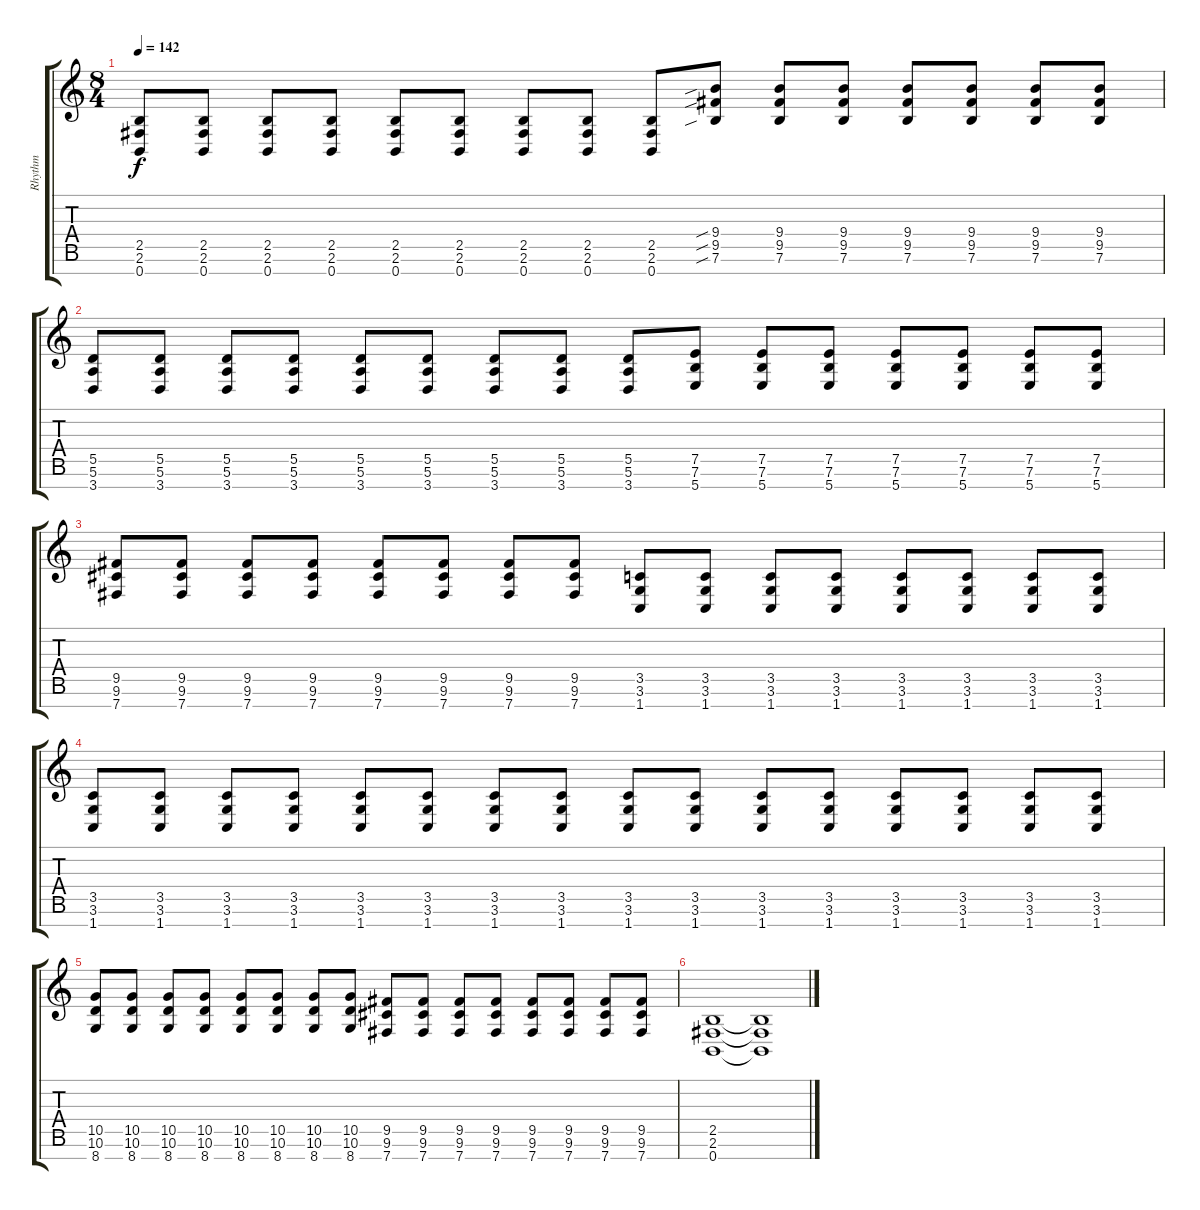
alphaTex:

\track ("Rhythm" "Rhythm") {instrument distortionguitar}
\staff {score tabs}
\tuning (E4 B3 G3 D3 A2 E2 B1) {hide}
\ts (8 4)
\tempo 142
\clef g2
\ks c
(2.5 2.6 0.7).8{dy f} (2.5 2.6 0.7).8 (2.5 2.6 0.7).8 (2.5 2.6 0.7).8 (2.5 2.6 0.7).8 (2.5 2.6 0.7).8 (2.5 2.6 0.7).8 (2.5 2.6 0.7).8 (2.5 2.6 0.7).8 (9.4{sib} 9.5{sib} 7.6{sib}).8 (9.4 9.5 7.6).8 (9.4 9.5 7.6).8 (9.4 9.5 7.6).8 (9.4 9.5 7.6).8 (9.4 9.5 7.6).8 (9.4 9.5 7.6).8 |
(5.5 5.6 3.7).8 (5.5 5.6 3.7).8 (5.5 5.6 3.7).8 (5.5 5.6 3.7).8 (5.5 5.6 3.7).8 (5.5 5.6 3.7).8 (5.5 5.6 3.7).8 (5.5 5.6 3.7).8 (5.5 5.6 3.7).8 (7.5 7.6 5.7).8 (7.5 7.6 5.7).8 (7.5 7.6 5.7).8 (7.5 7.6 5.7).8 (7.5 7.6 5.7).8 (7.5 7.6 5.7).8 (7.5 7.6 5.7).8 |
(9.5 9.6 7.7).8 (9.5 9.6 7.7).8 (9.5 9.6 7.7).8 (9.5 9.6 7.7).8 (9.5 9.6 7.7).8 (9.5 9.6 7.7).8 (9.5 9.6 7.7).8 (9.5 9.6 7.7).8 (3.5 3.6 1.7).8 (3.5 3.6 1.7).8 (3.5 3.6 1.7).8 (3.5 3.6 1.7).8 (3.5 3.6 1.7).8 (3.5 3.6 1.7).8 (3.5 3.6 1.7).8 (3.5 3.6 1.7).8 |
(3.5 3.6 1.7).8 (3.5 3.6 1.7).8 (3.5 3.6 1.7).8 (3.5 3.6 1.7).8 (3.5 3.6 1.7).8 (3.5 3.6 1.7).8 (3.5 3.6 1.7).8 (3.5 3.6 1.7).8 (3.5 3.6 1.7).8 (3.5 3.6 1.7).8 (3.5 3.6 1.7).8 (3.5 3.6 1.7).8 (3.5 3.6 1.7).8 (3.5 3.6 1.7).8 (3.5 3.6 1.7).8 (3.5 3.6 1.7).8 |
(10.5 10.6 8.7).8 (10.5 10.6 8.7).8 (10.5 10.6 8.7).8 (10.5 10.6 8.7).8 (10.5 10.6 8.7).8 (10.5 10.6 8.7).8 (10.5 10.6 8.7).8 (10.5 10.6 8.7).8 (9.5 9.6 7.7).8 (9.5 9.6 7.7).8 (9.5 9.6 7.7).8 (9.5 9.6 7.7).8 (9.5 9.6 7.7).8 (9.5 9.6 7.7).8 (9.5 9.6 7.7).8 (9.5 9.6 7.7).8 |
(2.5 2.6 0.7).1 (2.5{t} 2.6{t} 0.7{t}).1
